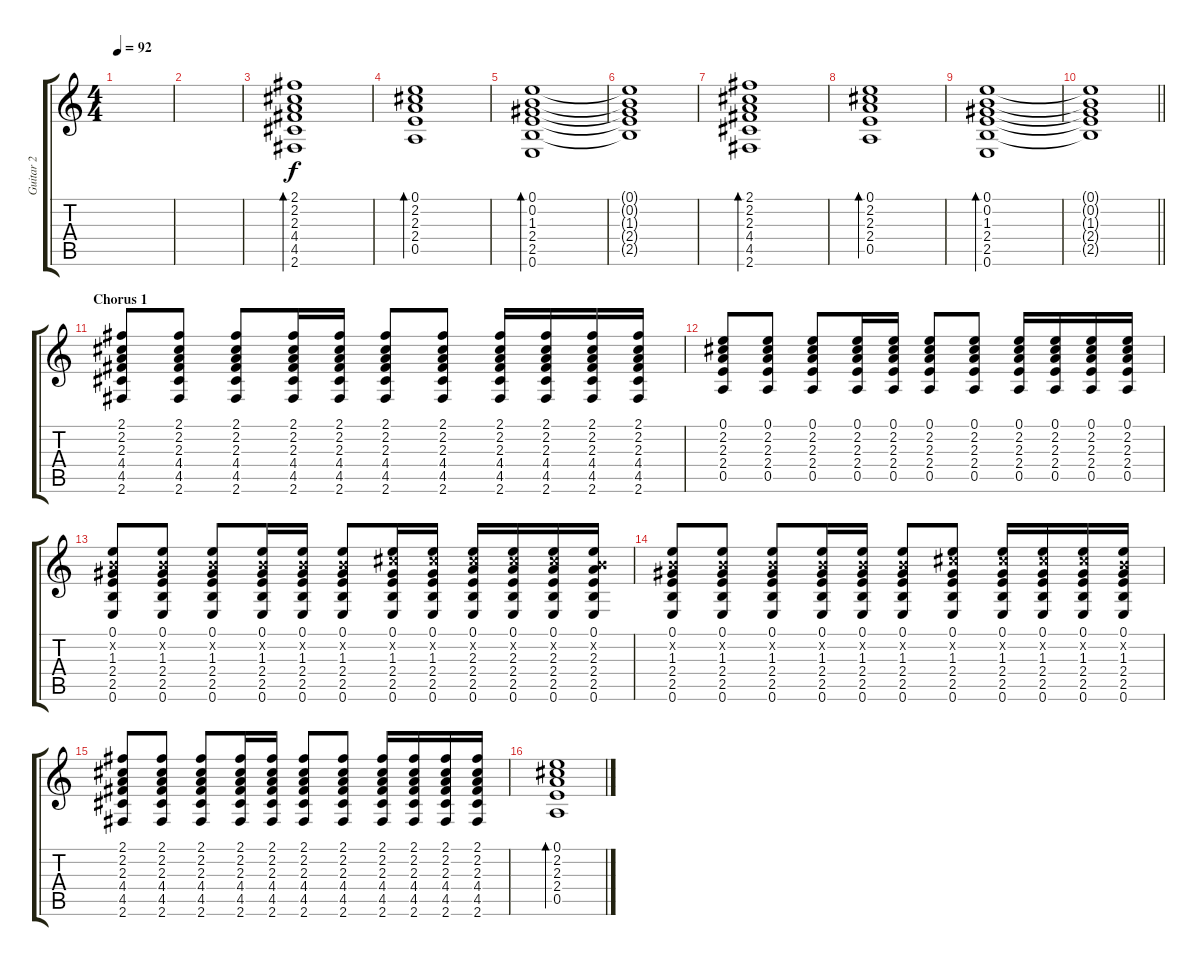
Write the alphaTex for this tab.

\track ("Guitar 2" "Guitar 2") {instrument distortionguitar}
\staff {score tabs}
\tuning (E4 B3 G3 D3 A2 E2) {hide}
\ts (4 4)
\tempo 92
\clef g2
\ks c
|
|
(2.1 2.2 2.3 4.4 4.5 2.6).1{bd 120 dy f volume 9 instrument acousticguitarsteel} |
(0.1 2.2 2.3 2.4 0.5).1{bd 120} |
(0.1 0.2 1.3 2.4 2.5 0.6).1{bd 120} |
(0.1{t} 0.2{t} 1.3{t} 2.4{t} 2.5{t}).1 |
(2.1 2.2 2.3 4.4 4.5 2.6).1{bd 120 volume 9 instrument acousticguitarsteel} |
(0.1 2.2 2.3 2.4 0.5).1{bd 120} |
(0.1 0.2 1.3 2.4 2.5 0.6).1{bd 120} |
\barLineRight lightlight
(0.1{t} 0.2{t} 1.3{t} 2.4{t} 2.5{t}).1 |
\section ("" "Chorus 1")
(2.1 2.2 2.3 4.4 4.5 2.6).8{volume 9} (2.1 2.2 2.3 4.4 4.5 2.6).8 (2.1 2.2 2.3 4.4 4.5 2.6).8 (2.1 2.2 2.3 4.4 4.5 2.6).16 (2.1 2.2 2.3 4.4 4.5 2.6).16 (2.1 2.2 2.3 4.4 4.5 2.6).8 (2.1 2.2 2.3 4.4 4.5 2.6).8 (2.1 2.2 2.3 4.4 4.5 2.6).16 (2.1 2.2 2.3 4.4 4.5 2.6).16 (2.1 2.2 2.3 4.4 4.5 2.6).16 (2.1 2.2 2.3 4.4 4.5 2.6).16 |
(0.1 2.2 2.3 2.4 0.5).8 (0.1 2.2 2.3 2.4 0.5).8 (0.1 2.2 2.3 2.4 0.5).8 (0.1 2.2 2.3 2.4 0.5).16 (0.1 2.2 2.3 2.4 0.5).16 (0.1 2.2 2.3 2.4 0.5).8 (0.1 2.2 2.3 2.4 0.5).8 (0.1 2.2 2.3 2.4 0.5).16 (0.1 2.2 2.3 2.4 0.5).16 (0.1 2.2 2.3 2.4 0.5).16 (0.1 2.2 2.3 2.4 0.5).16 |
(0.1 0.2{x} 1.3 2.4 2.5 0.6).8 (0.1 0.2{x} 1.3 2.4 2.5 0.6).8 (0.1 0.2{x} 1.3 2.4 2.5 0.6).8 (0.1 0.2{x} 1.3 2.4 2.5 0.6).16 (0.1 0.2{x} 1.3 2.4 2.5 0.6).16 (0.1 0.2{x} 1.3 2.4 2.5 0.6).8 (0.1 2.2{x} 1.3 2.4 2.5 0.6).16 (0.1 2.2{x} 1.3 2.4 2.5 0.6).16 (0.1 2.2{x} 2.3 2.4 2.5 0.6).16 (0.1 2.2{x} 2.3 2.4 2.5 0.6).16 (0.1 2.2{x} 2.3 2.4 2.5 0.6).16 (0.1 0.2{x} 2.3 2.4 2.5 0.6).16 |
(0.1 0.2{x} 1.3 2.4 2.5 0.6).8 (0.1 0.2{x} 1.3 2.4 2.5 0.6).8 (0.1 0.2{x} 1.3 2.4 2.5 0.6).8 (0.1 0.2{x} 1.3 2.4 2.5 0.6).16 (0.1 0.2{x} 1.3 2.4 2.5 0.6).16 (0.1 0.2{x} 1.3 2.4 2.5 0.6).8 (0.1 2.2{x} 1.3 2.4 2.5 0.6).8 (0.1 2.2{x} 1.3 2.4 2.5 0.6).16 (0.1 2.2{x} 1.3 2.4 2.5 0.6).16 (0.1 2.2{x} 1.3 2.4 2.5 0.6).16 (0.1 0.2{x} 1.3 2.4 2.5 0.6).16 |
(2.1 2.2 2.3 4.4 4.5 2.6).8{volume 9} (2.1 2.2 2.3 4.4 4.5 2.6).8 (2.1 2.2 2.3 4.4 4.5 2.6).8 (2.1 2.2 2.3 4.4 4.5 2.6).16 (2.1 2.2 2.3 4.4 4.5 2.6).16 (2.1 2.2 2.3 4.4 4.5 2.6).8 (2.1 2.2 2.3 4.4 4.5 2.6).8 (2.1 2.2 2.3 4.4 4.5 2.6).16 (2.1 2.2 2.3 4.4 4.5 2.6).16 (2.1 2.2 2.3 4.4 4.5 2.6).16 (2.1 2.2 2.3 4.4 4.5 2.6).16 |
(0.1 2.2 2.3 2.4 0.5).1{bd 120}
